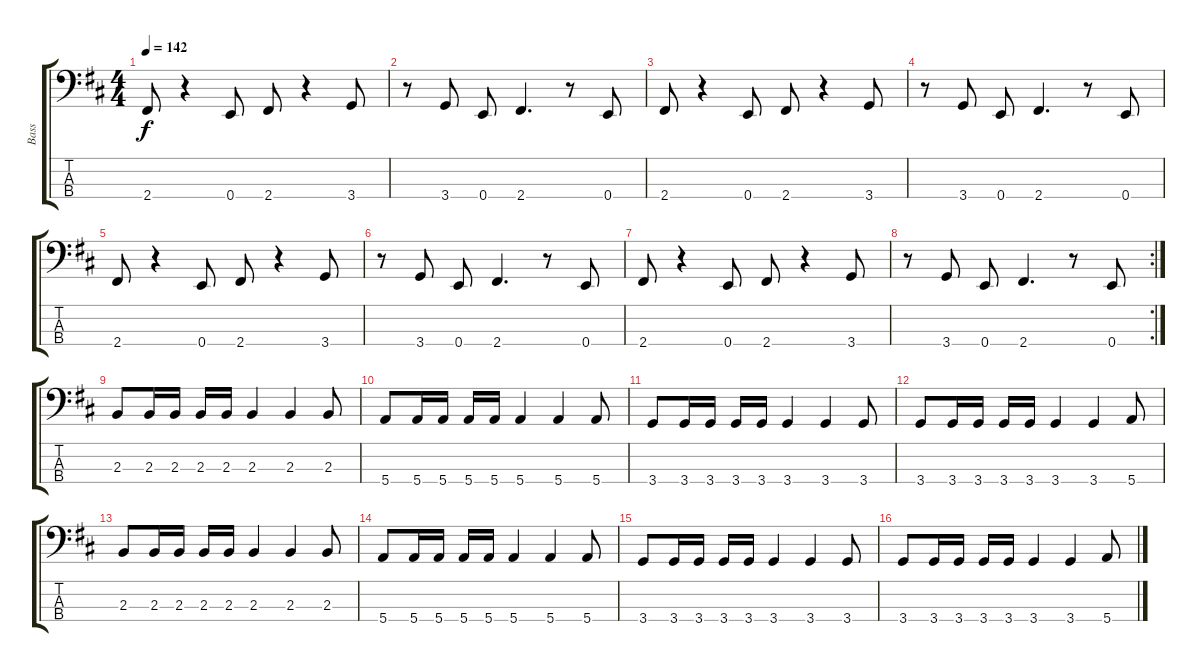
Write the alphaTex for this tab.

\track ("Bass" "Bass") {instrument electricbassfinger}
\staff {score tabs}
\tuning (G2 D2 A1 E1) {hide}
\ts (4 4)
\tempo 142
\clef f4
\ks bminor
2.4.8{dy f} r.4 0.4.8 2.4.8 r.4 3.4.8 |
r.8 3.4.8 0.4.8 2.4.4{d} r.8 0.4.8 |
2.4.8 r.4 0.4.8 2.4.8 r.4 3.4.8 |
r.8 3.4.8 0.4.8 2.4.4{d} r.8 0.4.8 |
2.4.8 r.4 0.4.8 2.4.8 r.4 3.4.8 |
r.8 3.4.8 0.4.8 2.4.4{d} r.8 0.4.8 |
2.4.8 r.4 0.4.8 2.4.8 r.4 3.4.8 |
\rc 2
r.8 3.4.8 0.4.8 2.4.4{d} r.8 0.4.8 |
2.3.8 2.3.16 2.3.16 2.3.16 2.3.16 2.3.4 2.3.4 2.3.8 |
5.4.8 5.4.16 5.4.16 5.4.16 5.4.16 5.4.4 5.4.4 5.4.8 |
3.4.8 3.4.16 3.4.16 3.4.16 3.4.16 3.4.4 3.4.4 3.4.8 |
3.4.8 3.4.16 3.4.16 3.4.16 3.4.16 3.4.4 3.4.4 5.4.8 |
2.3.8 2.3.16 2.3.16 2.3.16 2.3.16 2.3.4 2.3.4 2.3.8 |
5.4.8 5.4.16 5.4.16 5.4.16 5.4.16 5.4.4 5.4.4 5.4.8 |
3.4.8 3.4.16 3.4.16 3.4.16 3.4.16 3.4.4 3.4.4 3.4.8 |
3.4.8 3.4.16 3.4.16 3.4.16 3.4.16 3.4.4 3.4.4 5.4.8
